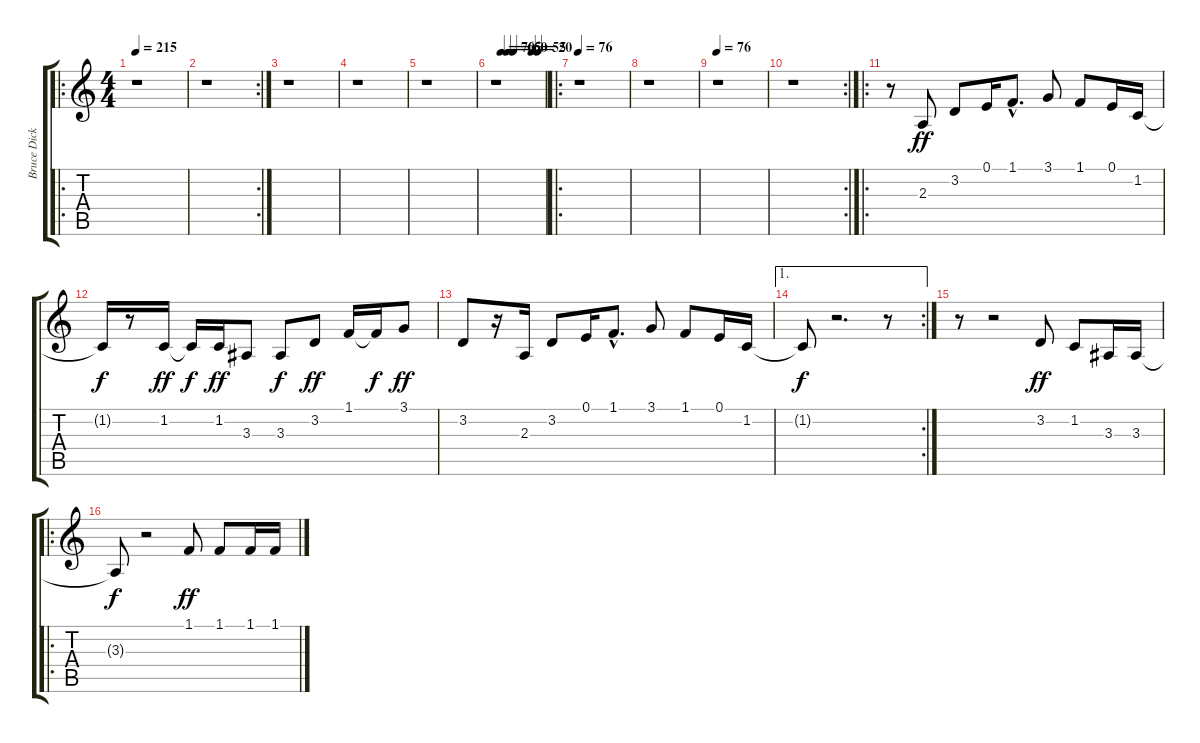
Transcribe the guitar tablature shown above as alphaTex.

\track ("Bruce Dickinson" "Bruce Dick") {instrument violin}
\staff {score tabs}
\tuning (E4 B3 G3 D3 A2 E2) {hide}
\ro
\ts (4 4)
\tempo 215
\clef g2
\ks c
r.1{dy ff instrument violin} |
\rc 2
r.1 |
r.1 |
r.1 |
r.1 |
\tempo (70 0.125)
\tempo (65 0.25)
\tempo (60 0.375)
\tempo (55 0.75)
\tempo (20 0.875)
r.1 |
\ro
\tempo 76
r.1 |
r.1 |
\tempo 76
r.1 |
\rc 2
r.1 |
\ro
r.8 2.3.8 3.2.8 0.1.16 1.1{hac}.8{d} 3.1.8 1.1.8 0.1.16 1.2.16 |
1.2{t}.16{dy f} r.8 1.2.16{dy ff} 1.2{t}.16{dy f} 1.2.16{dy ff} 3.3.8 3.3.8{dy f} 3.2.8{dy ff} 1.1.16 1.1{t}.16{dy f} 3.1.8{dy ff} |
3.2.8 r.16 2.3.16 3.2.8 0.1.16 1.1{hac}.8{d} 3.1.8 1.1.8 0.1.16 1.2.16 |
\ae 1
\rc 2
1.2{t}.8{dy f} r.2{d} r.8 |
r.8 r.2 3.2.8{dy ff} 1.2.8 3.3.16 3.3.16 |
\ro
3.3{t}.8{dy f} r.2 1.1.8{dy ff} 1.1.8 1.1.16 1.1.16
